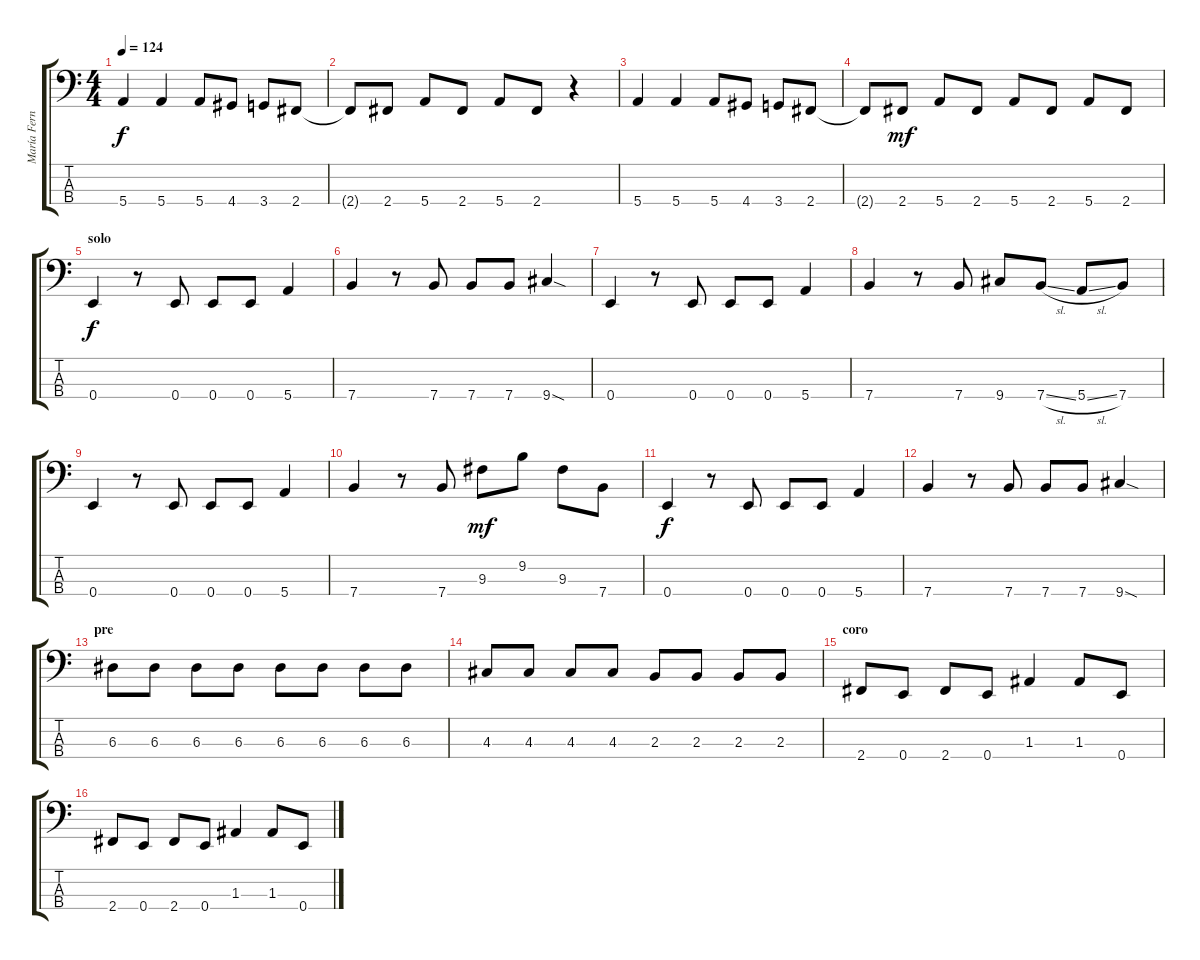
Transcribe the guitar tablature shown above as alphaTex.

\track ("María Fernanda (bajo)" "María Fern") {instrument electricbasspick}
\staff {score tabs}
\tuning (G2 D2 A1 E1) {hide}
\ts (4 4)
\tempo 124
\clef f4
\ks c
5.4.4{dy f} 5.4.4 5.4.8 4.4.8 3.4.8 2.4.8 |
2.4{t}.8 2.4.8 5.4.8 2.4.8 5.4.8 2.4.8 r.4 |
5.4.4 5.4.4 5.4.8 4.4.8 3.4.8 2.4.8 |
2.4{t}.8 2.4.8{dy mf} 5.4.8 2.4.8 5.4.8 2.4.8 5.4.8 2.4.8 |
\section ("" "solo")
0.4.4{dy f} r.8 0.4.8 0.4.8 0.4.8 5.4.4 |
7.4.4 r.8 7.4.8 7.4.8 7.4.8 9.4{sod}.4 |
0.4.4 r.8 0.4.8 0.4.8 0.4.8 5.4.4 |
7.4.4 r.8 7.4.8 9.4.8 7.4{sl}.8 5.4{sl}.8 7.4.8 |
0.4.4 r.8 0.4.8 0.4.8 0.4.8 5.4.4 |
7.4.4 r.8 7.4.8 9.3.8{dy mf} 9.2.8 9.3.8 7.4.8 |
0.4.4{dy f} r.8 0.4.8 0.4.8 0.4.8 5.4.4 |
7.4.4 r.8 7.4.8 7.4.8 7.4.8 9.4{sod}.4 |
\section ("" "pre")
6.3.8 6.3.8 6.3.8 6.3.8 6.3.8 6.3.8 6.3.8 6.3.8 |
4.3.8 4.3.8 4.3.8 4.3.8 2.3.8 2.3.8 2.3.8 2.3.8 |
\section ("" "coro")
2.4.8 0.4.8 2.4.8 0.4.8 1.3.4 1.3.8 0.4.8 |
2.4.8 0.4.8 2.4.8 0.4.8 1.3.4 1.3.8 0.4.8
